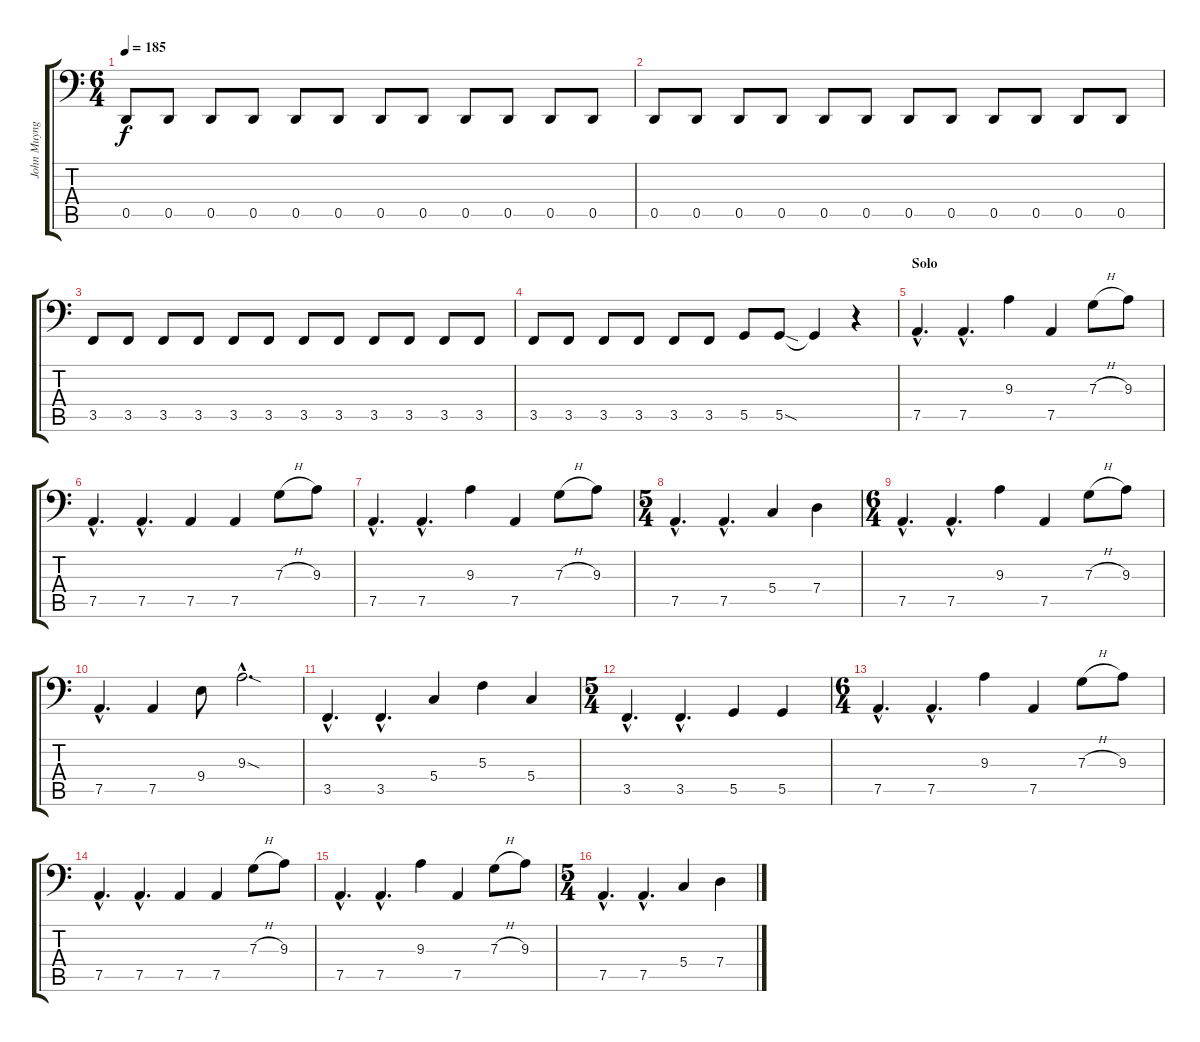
\track ("John Muyng" "John Muyng") {instrument electricbassfinger}
\staff {score tabs}
\tuning (Bb2 F2 C2 G1 D1 A0) {hide}
\ts (6 4)
\tempo 185
\clef f4
\ks c
0.5.8{dy f} 0.5.8 0.5.8 0.5.8 0.5.8 0.5.8 0.5.8 0.5.8 0.5.8 0.5.8 0.5.8 0.5.8 |
0.5.8 0.5.8 0.5.8 0.5.8 0.5.8 0.5.8 0.5.8 0.5.8 0.5.8 0.5.8 0.5.8 0.5.8 |
3.5.8 3.5.8 3.5.8 3.5.8 3.5.8 3.5.8 3.5.8 3.5.8 3.5.8 3.5.8 3.5.8 3.5.8 |
3.5.8 3.5.8 3.5.8 3.5.8 3.5.8 3.5.8 5.5.8 5.5{sod}.8 5.5{t}.4 r.4 |
\section ("" "Solo")
7.5{hac}.4{d} 7.5{hac}.4{d} 9.3.4 7.5.4 7.3{h}.8 9.3.8 |
7.5{hac}.4{d} 7.5{hac}.4{d} 7.5.4 7.5.4 7.3{h}.8 9.3.8 |
7.5{hac}.4{d} 7.5{hac}.4{d} 9.3.4 7.5.4 7.3{h}.8 9.3.8 |
\ts (5 4)
7.5{hac}.4{d} 7.5{hac}.4{d} 5.4.4 7.4.4 |
\ts (6 4)
7.5{hac}.4{d} 7.5{hac}.4{d} 9.3.4 7.5.4 7.3{h}.8 9.3.8 |
7.5{hac}.4{d} 7.5.4 9.4.8 9.3{sod hac}.2{d} |
3.5{hac}.4{d} 3.5{hac}.4{d} 5.4.4 5.3.4 5.4.4 |
\ts (5 4)
3.5{hac}.4{d} 3.5{hac}.4{d} 5.5.4 5.5.4 |
\ts (6 4)
7.5{hac}.4{d} 7.5{hac}.4{d} 9.3.4 7.5.4 7.3{h}.8 9.3.8 |
7.5{hac}.4{d} 7.5{hac}.4{d} 7.5.4 7.5.4 7.3{h}.8 9.3.8 |
7.5{hac}.4{d} 7.5{hac}.4{d} 9.3.4 7.5.4 7.3{h}.8 9.3.8 |
\ts (5 4)
7.5{hac}.4{d} 7.5{hac}.4{d} 5.4.4 7.4.4
